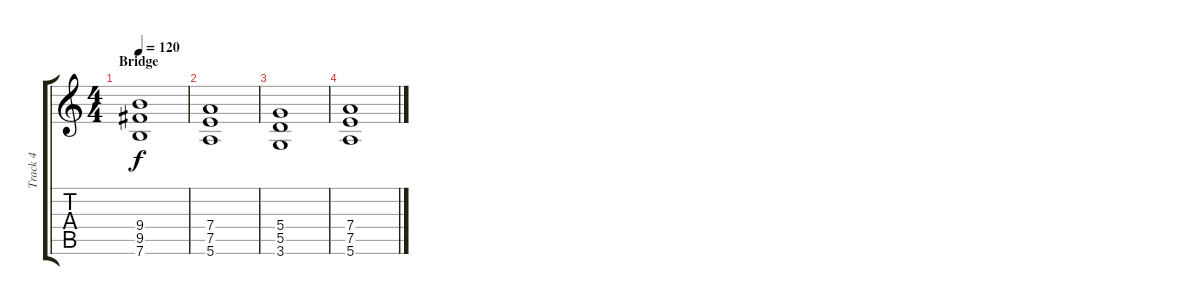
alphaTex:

\track ("Track 4" "Track 4") {instrument distortionguitar}
\staff {score tabs}
\tuning (E4 B3 G3 D3 A2 E2) {hide}
\ts (4 4)
\section ("" "Bridge")
\tempo 120
\clef g2
\ks c
(9.4 9.5 7.6).1{dy f balance 12} |
(7.4 7.5 5.6).1 |
(5.4 5.5 3.6).1 |
(7.4 7.5 5.6).1
